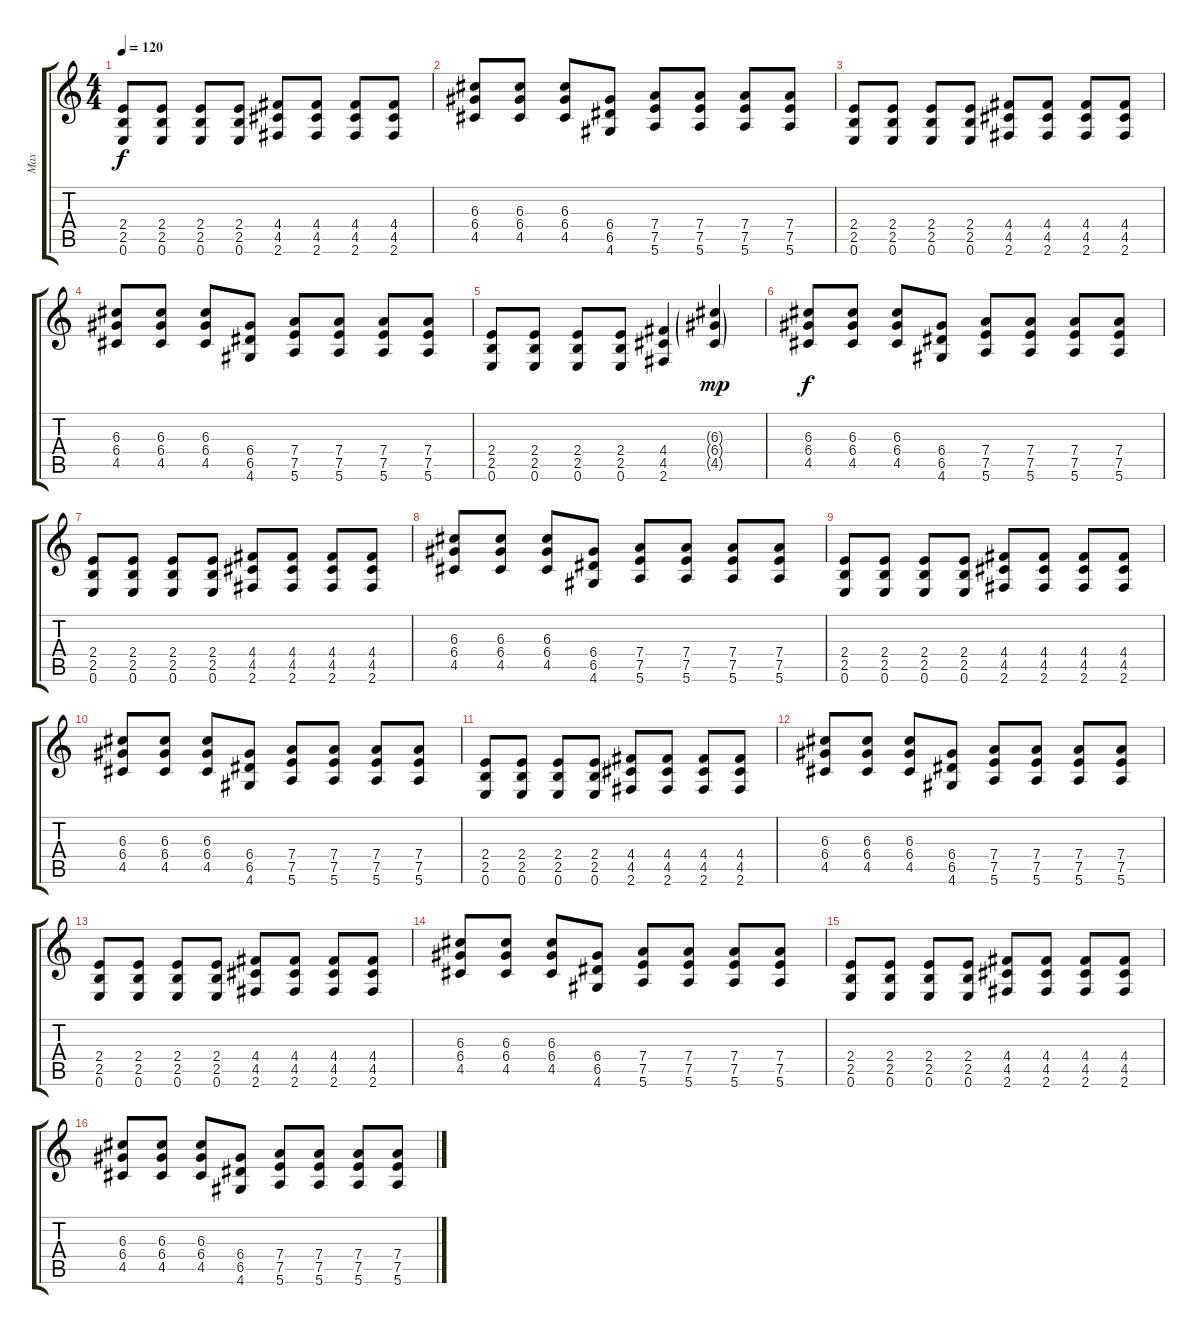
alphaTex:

\track ("Max" "Max") {instrument distortionguitar}
\staff {score tabs}
\tuning (E4 B3 G3 D3 A2 E2) {hide}
\ts (4 4)
\tempo 120
\clef g2
\ks c
(2.4 2.5 0.6).8{dy f} (2.4 2.5 0.6).8 (2.4 2.5 0.6).8 (2.4 2.5 0.6).8 (4.4 4.5 2.6).8 (4.4 4.5 2.6).8 (4.4 4.5 2.6).8 (4.4 4.5 2.6).8 |
(6.3 6.4 4.5).8 (6.3 6.4 4.5).8 (6.3 6.4 4.5).8 (6.4 6.5 4.6).8 (7.4 7.5 5.6).8 (7.4 7.5 5.6).8 (7.4 7.5 5.6).8 (7.4 7.5 5.6).8 |
(2.4 2.5 0.6).8 (2.4 2.5 0.6).8 (2.4 2.5 0.6).8 (2.4 2.5 0.6).8 (4.4 4.5 2.6).8 (4.4 4.5 2.6).8 (4.4 4.5 2.6).8 (4.4 4.5 2.6).8 |
(6.3 6.4 4.5).8 (6.3 6.4 4.5).8 (6.3 6.4 4.5).8 (6.4 6.5 4.6).8 (7.4 7.5 5.6).8 (7.4 7.5 5.6).8 (7.4 7.5 5.6).8 (7.4 7.5 5.6).8 |
(2.4 2.5 0.6).8 (2.4 2.5 0.6).8 (2.4 2.5 0.6).8 (2.4 2.5 0.6).8 (4.4 4.5 2.6).4 (6.3{g} 6.4{g} 4.5{g}).4{dy mp} |
(6.3 6.4 4.5).8{dy f} (6.3 6.4 4.5).8 (6.3 6.4 4.5).8 (6.4 6.5 4.6).8 (7.4 7.5 5.6).8 (7.4 7.5 5.6).8 (7.4 7.5 5.6).8 (7.4 7.5 5.6).8 |
(2.4 2.5 0.6).8 (2.4 2.5 0.6).8 (2.4 2.5 0.6).8 (2.4 2.5 0.6).8 (4.4 4.5 2.6).8 (4.4 4.5 2.6).8 (4.4 4.5 2.6).8 (4.4 4.5 2.6).8 |
(6.3 6.4 4.5).8 (6.3 6.4 4.5).8 (6.3 6.4 4.5).8 (6.4 6.5 4.6).8 (7.4 7.5 5.6).8 (7.4 7.5 5.6).8 (7.4 7.5 5.6).8 (7.4 7.5 5.6).8 |
(2.4 2.5 0.6).8 (2.4 2.5 0.6).8 (2.4 2.5 0.6).8 (2.4 2.5 0.6).8 (4.4 4.5 2.6).8 (4.4 4.5 2.6).8 (4.4 4.5 2.6).8 (4.4 4.5 2.6).8 |
(6.3 6.4 4.5).8 (6.3 6.4 4.5).8 (6.3 6.4 4.5).8 (6.4 6.5 4.6).8 (7.4 7.5 5.6).8 (7.4 7.5 5.6).8 (7.4 7.5 5.6).8 (7.4 7.5 5.6).8 |
(2.4 2.5 0.6).8 (2.4 2.5 0.6).8 (2.4 2.5 0.6).8 (2.4 2.5 0.6).8 (4.4 4.5 2.6).8 (4.4 4.5 2.6).8 (4.4 4.5 2.6).8 (4.4 4.5 2.6).8 |
(6.3 6.4 4.5).8 (6.3 6.4 4.5).8 (6.3 6.4 4.5).8 (6.4 6.5 4.6).8 (7.4 7.5 5.6).8 (7.4 7.5 5.6).8 (7.4 7.5 5.6).8 (7.4 7.5 5.6).8 |
(2.4 2.5 0.6).8 (2.4 2.5 0.6).8 (2.4 2.5 0.6).8 (2.4 2.5 0.6).8 (4.4 4.5 2.6).8 (4.4 4.5 2.6).8 (4.4 4.5 2.6).8 (4.4 4.5 2.6).8 |
(6.3 6.4 4.5).8 (6.3 6.4 4.5).8 (6.3 6.4 4.5).8 (6.4 6.5 4.6).8 (7.4 7.5 5.6).8 (7.4 7.5 5.6).8 (7.4 7.5 5.6).8 (7.4 7.5 5.6).8 |
(2.4 2.5 0.6).8 (2.4 2.5 0.6).8 (2.4 2.5 0.6).8 (2.4 2.5 0.6).8 (4.4 4.5 2.6).8 (4.4 4.5 2.6).8 (4.4 4.5 2.6).8 (4.4 4.5 2.6).8 |
(6.3 6.4 4.5).8 (6.3 6.4 4.5).8 (6.3 6.4 4.5).8 (6.4 6.5 4.6).8 (7.4 7.5 5.6).8 (7.4 7.5 5.6).8 (7.4 7.5 5.6).8 (7.4 7.5 5.6).8
